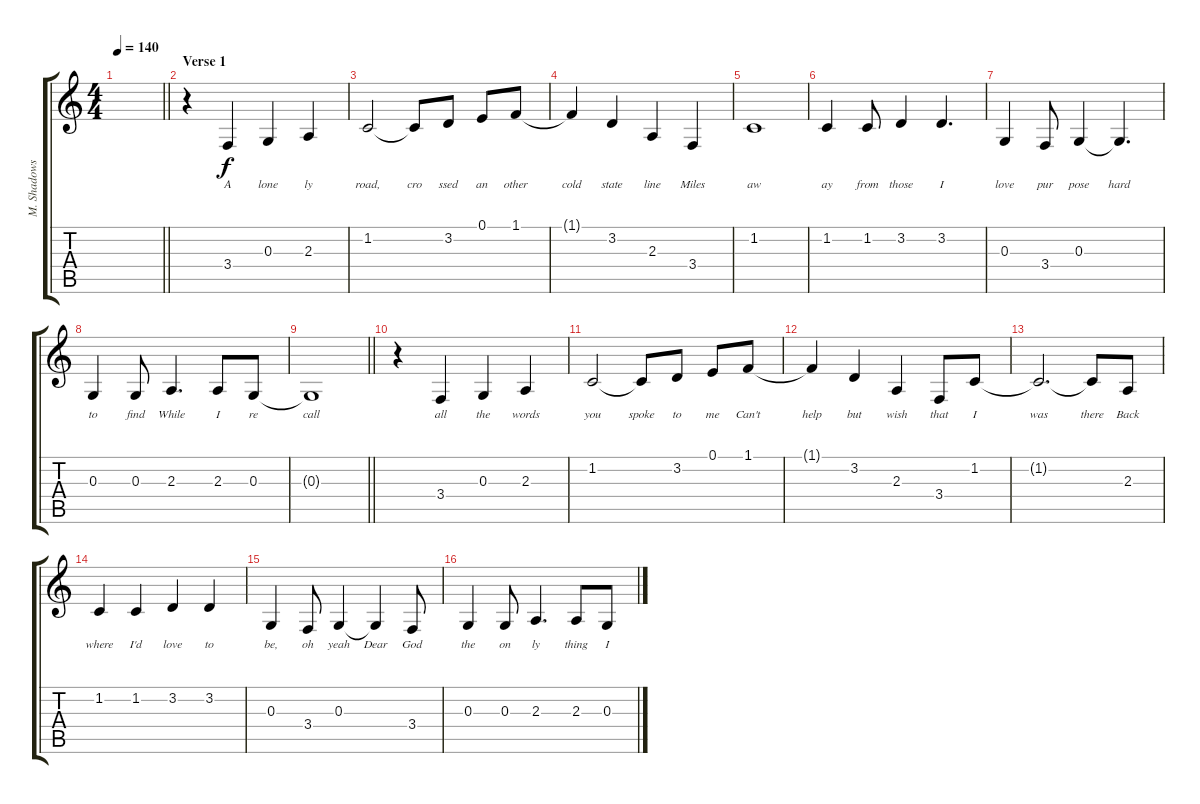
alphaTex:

\track ("M. Shadows" "M. Shadows") {instrument sopranosax}
\staff {score tabs}
\tuning (E4 B3 G3 D3 A2 E2) {hide}
\ts (4 4)
\tempo 140
\clef g2
\barLineRight lightlight
\ks c
|
\section ("" "Verse 1")
r.4 3.4.4{lyrics (0 "A") lyrics (1 "") lyrics (2 "") lyrics (3 "") lyrics (4 "")} 0.3.4{lyrics (0 "lone") lyrics (1 "") lyrics (2 "") lyrics (3 "") lyrics (4 "")} 2.3.4{lyrics (0 "ly") lyrics (1 "") lyrics (2 "") lyrics (3 "") lyrics (4 "")} |
1.2.2{lyrics (0 "road,") lyrics (1 "") lyrics (2 "") lyrics (3 "") lyrics (4 "")} 1.2{t}.8{lyrics (0 "cro") lyrics (1 "") lyrics (2 "") lyrics (3 "") lyrics (4 "")} 3.2.8{lyrics (0 "ssed") lyrics (1 "") lyrics (2 "") lyrics (3 "") lyrics (4 "")} 0.1.8{lyrics (0 "an") lyrics (1 "") lyrics (2 "") lyrics (3 "") lyrics (4 "")} 1.1.8{lyrics (0 "other") lyrics (1 "") lyrics (2 "") lyrics (3 "") lyrics (4 "")} |
1.1{t}.4{lyrics (0 "cold") lyrics (1 "") lyrics (2 "") lyrics (3 "") lyrics (4 "")} 3.2.4{lyrics (0 "state") lyrics (1 "") lyrics (2 "") lyrics (3 "") lyrics (4 "")} 2.3.4{lyrics (0 "line") lyrics (1 "") lyrics (2 "") lyrics (3 "") lyrics (4 "")} 3.4.4{lyrics (0 "Miles") lyrics (1 "") lyrics (2 "") lyrics (3 "") lyrics (4 "")} |
1.2.1{lyrics (0 "aw") lyrics (1 "") lyrics (2 "") lyrics (3 "") lyrics (4 "")} |
1.2.4{lyrics (0 "ay") lyrics (1 "") lyrics (2 "") lyrics (3 "") lyrics (4 "")} 1.2.8{lyrics (0 "from") lyrics (1 "") lyrics (2 "") lyrics (3 "") lyrics (4 "")} 3.2.4{lyrics (0 "those") lyrics (1 "") lyrics (2 "") lyrics (3 "") lyrics (4 "")} 3.2.4{d lyrics (0 "I") lyrics (1 "") lyrics (2 "") lyrics (3 "") lyrics (4 "")} |
0.3.4{lyrics (0 "love") lyrics (1 "") lyrics (2 "") lyrics (3 "") lyrics (4 "")} 3.4.8{lyrics (0 "pur") lyrics (1 "") lyrics (2 "") lyrics (3 "") lyrics (4 "")} 0.3.4{lyrics (0 "pose") lyrics (1 "") lyrics (2 "") lyrics (3 "") lyrics (4 "")} 0.3{t}.4{d lyrics (0 "hard") lyrics (1 "") lyrics (2 "") lyrics (3 "") lyrics (4 "")} |
0.3.4{lyrics (0 "to") lyrics (1 "") lyrics (2 "") lyrics (3 "") lyrics (4 "")} 0.3.8{lyrics (0 "find") lyrics (1 "") lyrics (2 "") lyrics (3 "") lyrics (4 "")} 2.3.4{d lyrics (0 "While") lyrics (1 "") lyrics (2 "") lyrics (3 "") lyrics (4 "")} 2.3.8{lyrics (0 "I") lyrics (1 "") lyrics (2 "") lyrics (3 "") lyrics (4 "")} 0.3.8{lyrics (0 "re") lyrics (1 "") lyrics (2 "") lyrics (3 "") lyrics (4 "")} |
\barLineRight lightlight
0.3{t}.1{lyrics (0 "call") lyrics (1 "") lyrics (2 "") lyrics (3 "") lyrics (4 "")} |
r.4 3.4.4{lyrics (0 "all") lyrics (1 "") lyrics (2 "") lyrics (3 "") lyrics (4 "")} 0.3.4{lyrics (0 "the") lyrics (1 "") lyrics (2 "") lyrics (3 "") lyrics (4 "")} 2.3.4{lyrics (0 "words") lyrics (1 "") lyrics (2 "") lyrics (3 "") lyrics (4 "")} |
1.2.2{lyrics (0 "you") lyrics (1 "") lyrics (2 "") lyrics (3 "") lyrics (4 "")} 1.2{t}.8{lyrics (0 "spoke") lyrics (1 "") lyrics (2 "") lyrics (3 "") lyrics (4 "")} 3.2.8{lyrics (0 "to") lyrics (1 "") lyrics (2 "") lyrics (3 "") lyrics (4 "")} 0.1.8{lyrics (0 "me") lyrics (1 "") lyrics (2 "") lyrics (3 "") lyrics (4 "")} 1.1.8{lyrics (0 "Can't") lyrics (1 "") lyrics (2 "") lyrics (3 "") lyrics (4 "")} |
1.1{t}.4{lyrics (0 "help") lyrics (1 "") lyrics (2 "") lyrics (3 "") lyrics (4 "")} 3.2.4{lyrics (0 "but") lyrics (1 "") lyrics (2 "") lyrics (3 "") lyrics (4 "")} 2.3.4{lyrics (0 "wish") lyrics (1 "") lyrics (2 "") lyrics (3 "") lyrics (4 "")} 3.4.8{lyrics (0 "that") lyrics (1 "") lyrics (2 "") lyrics (3 "") lyrics (4 "")} 1.2.8{lyrics (0 "I") lyrics (1 "") lyrics (2 "") lyrics (3 "") lyrics (4 "")} |
1.2{t}.2{d lyrics (0 "was") lyrics (1 "") lyrics (2 "") lyrics (3 "") lyrics (4 "")} 1.2{t}.8{lyrics (0 "there") lyrics (1 "") lyrics (2 "") lyrics (3 "") lyrics (4 "")} 2.3.8{lyrics (0 "Back") lyrics (1 "") lyrics (2 "") lyrics (3 "") lyrics (4 "")} |
1.2.4{lyrics (0 "where") lyrics (1 "") lyrics (2 "") lyrics (3 "") lyrics (4 "")} 1.2.4{lyrics (0 "I'd") lyrics (1 "") lyrics (2 "") lyrics (3 "") lyrics (4 "")} 3.2.4{lyrics (0 "love") lyrics (1 "") lyrics (2 "") lyrics (3 "") lyrics (4 "")} 3.2.4{lyrics (0 "to") lyrics (1 "") lyrics (2 "") lyrics (3 "") lyrics (4 "")} |
0.3.4{lyrics (0 "be,") lyrics (1 "") lyrics (2 "") lyrics (3 "") lyrics (4 "")} 3.4.8{lyrics (0 "oh") lyrics (1 "") lyrics (2 "") lyrics (3 "") lyrics (4 "")} 0.3.4{lyrics (0 "yeah") lyrics (1 "") lyrics (2 "") lyrics (3 "") lyrics (4 "")} 0.3{t}.4{lyrics (0 "Dear") lyrics (1 "") lyrics (2 "") lyrics (3 "") lyrics (4 "")} 3.4.8{lyrics (0 "God") lyrics (1 "") lyrics (2 "") lyrics (3 "") lyrics (4 "")} |
0.3.4{lyrics (0 "the") lyrics (1 "") lyrics (2 "") lyrics (3 "") lyrics (4 "")} 0.3.8{lyrics (0 "on") lyrics (1 "") lyrics (2 "") lyrics (3 "") lyrics (4 "")} 2.3.4{d lyrics (0 "ly") lyrics (1 "") lyrics (2 "") lyrics (3 "") lyrics (4 "")} 2.3.8{lyrics (0 "thing") lyrics (1 "") lyrics (2 "") lyrics (3 "") lyrics (4 "")} 0.3.8{lyrics (0 "I") lyrics (1 "") lyrics (2 "") lyrics (3 "") lyrics (4 "")}
